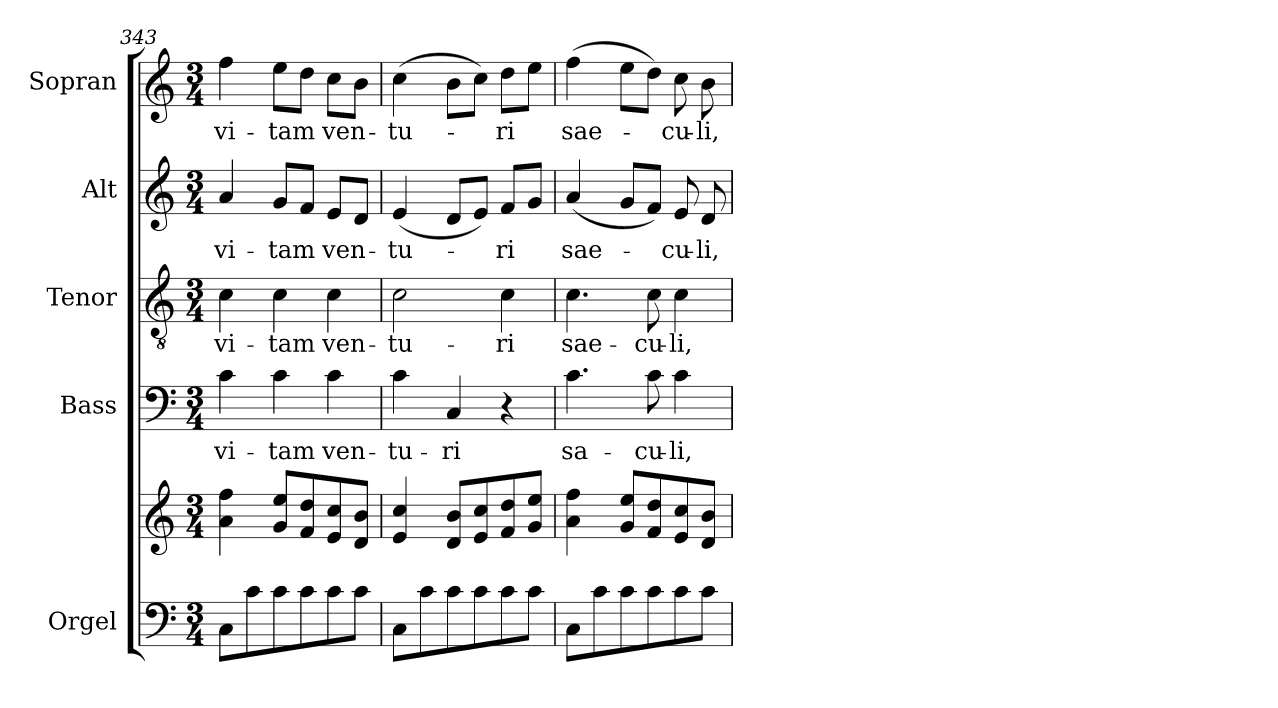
**kern	**kern	**kern	**text	**kern	**text	**kern	**text	**kern	**text
*part5	*part5	*part4	*part4	*part3	*part3	*part2	*part2	*part1	*part1
*staff6	*staff5	*staff4	*staff4	*staff3	*staff3	*staff2	*staff2	*staff1	*staff1
*I"Orgel	*	*I"Bass	*	*I"Tenor	*	*I"Alt	*	*I"Sopran	*
*I'Org.	*	*I'B.	*	*I'T.	*	*I'A.	*	*I'S.	*
*clefF4	*clefG2	*clefF4	*	*clefGv2	*	*clefG2	*	*clefG2	*
*k[]	*k[]	*k[]	*	*k[]	*	*k[]	*	*k[]	*
*C:	*C:	*C:	*	*C:	*	*C:	*	*C:	*
*M3/4	*M3/4	*M3/4	*	*M3/4	*	*M3/4	*	*M3/4	*
=343	=343	=343	=343	=343	=343	=343	=343	=343	=343
!	!	!	!LO:LY:b	!	!LO:LY:b	!	!LO:LY:b	!	!LO:LY:b
8C\L	4a\ 4ff\	4c\	vi-	4c\	vi-	4a/	vi-	4ff\	vi-
8c\	.	.	.	.	.	.	.	.	.
!	!	!	!LO:LY:b	!	!LO:LY:b	!	!LO:LY:b	!	!LO:LY:b
8c\	8g/ 8ee/L	4c\	-tam	4c\	-tam	8g/L	-tam	8ee\L	-tam
8c\	8f/ 8dd/	.	.	.	.	8f/J	.	8dd\J	.
!	!	!	!LO:LY:b	!	!LO:LY:b	!	!LO:LY:b	!	!LO:LY:b
8c\	8e/ 8cc/	4c\	ven-	4c\	ven-	8e/L	ven-	8cc\L	ven-
8c\J	8d/ 8b/J	.	.	.	.	8d/J	.	8b\J	.
=344	=344	=344	=344	=344	=344	=344	=344	=344	=344
!	!	!	!LO:LY:b	!	!LO:LY:b	!	!LO:LY:b	!	!LO:LY:b
8C\L	4e/ 4cc/	4c\	-tu-	2c\	-tu-	(<4e/	-tu-	(>4cc\	-tu-
8c\	.	.	.	.	.	.	.	.	.
!	!	!	!LO:LY:b	!	!	!	!	!	!
8c\	8d/ 8b/L	4C/	-ri	.	.	8d/L	.	8b\L	.
8c\	8e/ 8cc/	.	.	.	.	8e/J)	.	8cc\J)	.
!	!	!	!	!	!LO:LY:b	!	!LO:LY:b	!	!LO:LY:b
8c\	8f/ 8dd/	4r	.	4c\	-ri	8f/L	-ri	8dd\L	-ri
8c\J	8g/ 8ee/J	.	.	.	.	8g/J	.	8ee\J	.
=345	=345	=345	=345	=345	=345	=345	=345	=345	=345
!	!	!	!LO:LY:b	!	!LO:LY:b	!	!LO:LY:b	!	!LO:LY:b
8C\L	4a\ 4ff\	4.c\	sa-	4.c\	sae-	(<4a/	sae-	(>4ff\	sae-
8c\	.	.	.	.	.	.	.	.	.
8c\	8g/ 8ee/L	.	.	.	.	8g/L	.	8ee\L	.
!	!	!	!LO:LY:b	!	!LO:LY:b	!	!	!	!
8c\	8f/ 8dd/	8c\	-cu-	8c\	-cu-	8f/J)	.	8dd\J)	.
!	!	!	!LO:LY:b	!	!LO:LY:b	!	!LO:LY:b	!	!LO:LY:b
8c\	8e/ 8cc/	4c\	-li,	4c\	-li,	8e/	-cu-	8cc\	-cu-
!	!	!	!	!	!	!	!LO:LY:b	!	!LO:LY:b
8c\J	8d/ 8b/J	.	.	.	.	8d/	-li,	8b\	-li,
=	=	=	=	=	=	=	=	=	=
*-	*-	*-	*-	*-	*-	*-	*-	*-	*-
